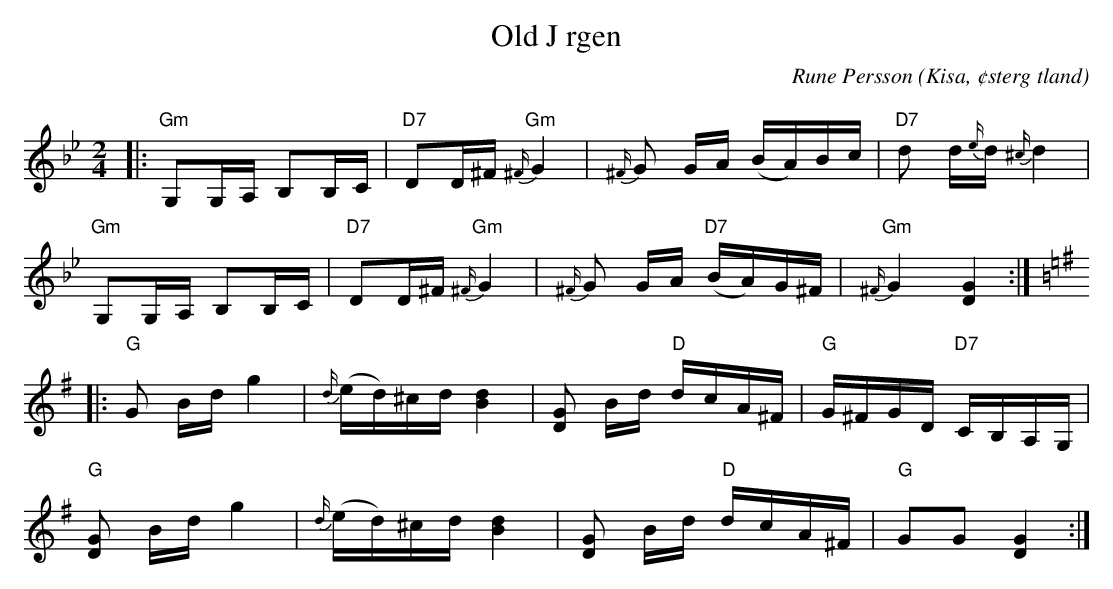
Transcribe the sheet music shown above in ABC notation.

X:1
T:Old J rgen
C:Rune Persson
O:Kisa, ¢sterg tland
Q:65
M:2/4
L:1/8
K:Gm
|:"Gm"G,G,/A,/ B,B,/C/|"D7"DD/^F/ "Gm"{^F/}G2|{^F/}G G/A/ (B/A/)B/c/|"D7"d d/{e/}d/{^c/} d2|
"Gm"G,G,/A,/ B,B,/C/|"D7"DD/^F/ "Gm"{^F/}G2|{^F/}G G/A/"D7" (B/A/)G/^F/|"Gm"{^F/}G2 [DG]2:|
[K:G]|:"G"G B/d/ g2|{d/}(e/d/)^c/d/ [dB]2|[GD] B/d/ "D"d/c/A/^F/|"G"G/^F/G/D/ "D7"C/B,/A,/G,/|
"G"[DG] B/d/ g2|{d/}(e/d/)^c/d/ [dB]2|[GD] B/d/ "D"d/c/A/^F/|"G"GG [DG]2 :|]
